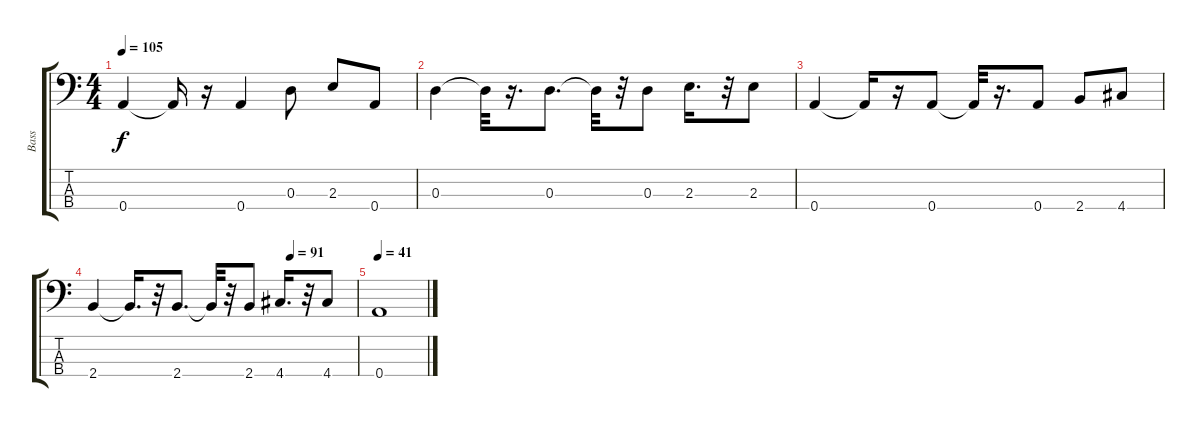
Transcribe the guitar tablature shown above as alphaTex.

\track ("Bass" "Bass") {instrument electricbassfinger}
\staff {score tabs}
\tuning (C-1 G2 D2 A1) {hide}
\ts (4 4)
\tempo 105
\clef f4
\ks c
0.4.4{dy f} 0.4{t}.16 r.16 0.4.4 0.3.8 2.3.8 0.4.8 |
0.3.4 0.3{t}.32 r.16{d} 0.3.8{d} 0.3{t}.32 r.32 0.3.8 2.3.16{d} r.32 2.3.8 |
0.4.4 0.4{t}.16 r.16 0.4.8 0.4{t}.32 r.16{d} 0.4.8 2.4.8 4.4.8 |
\tempo (91 0.75)
2.4.4 2.4{t}.16{d} r.32 2.4.8{d} 2.4{t}.32 r.32 2.4.8 4.4.16{d} r.32 4.4.8 |
\tempo 41
0.4.1
